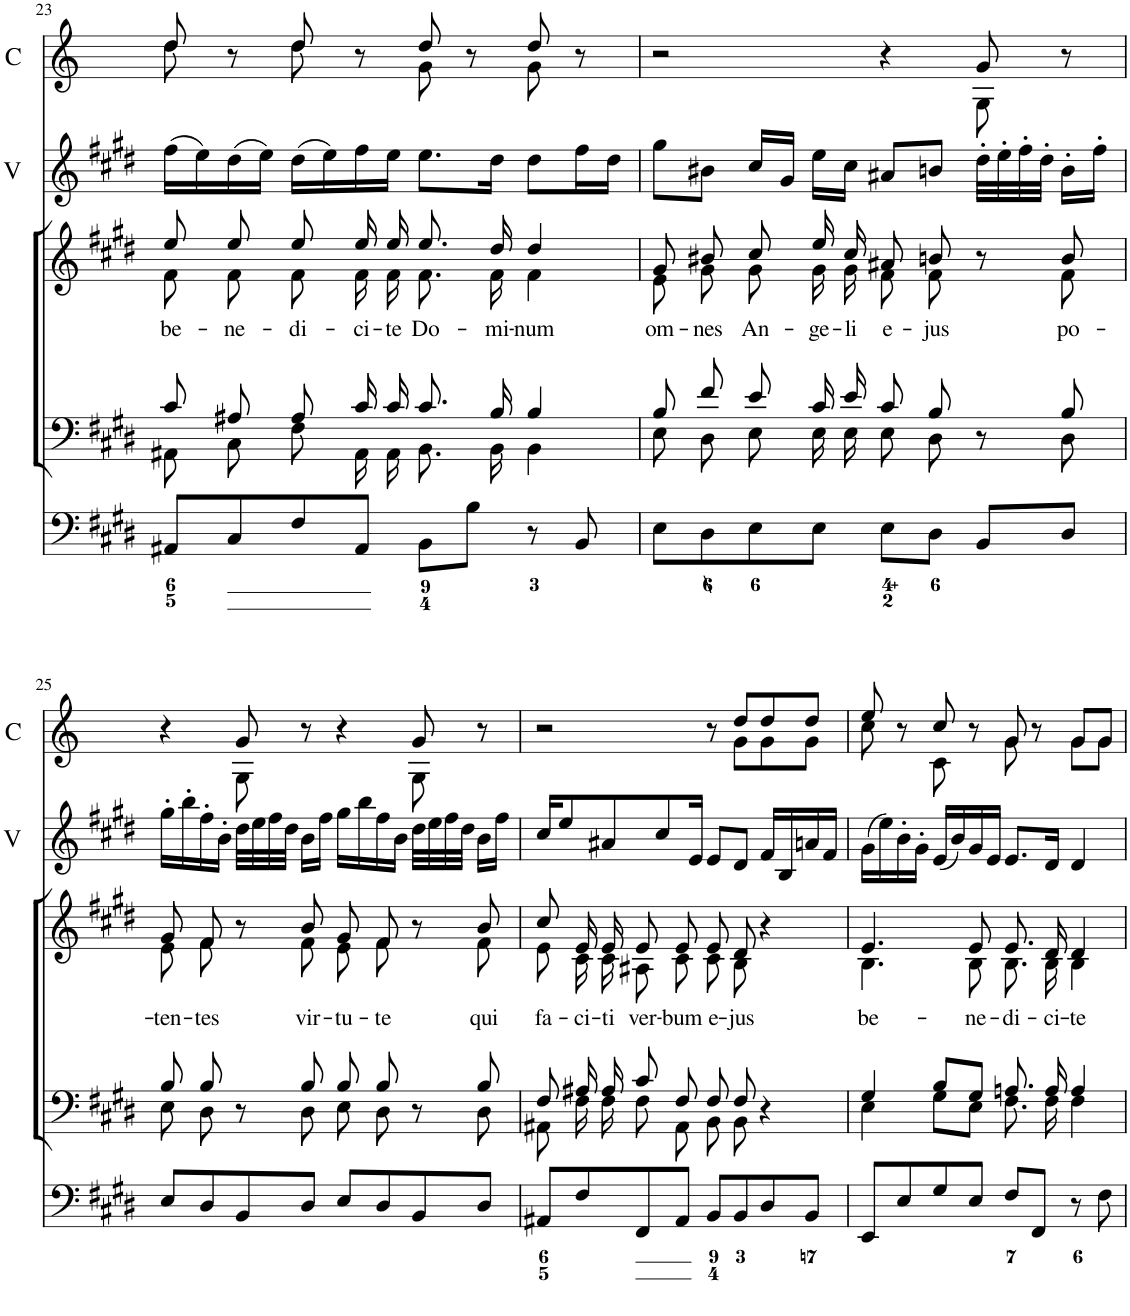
**kern	**kern	**kern	**text	**kern	**kern	**kern	**kern
*part7	*part6	*part5	*part5	*part4	*part3	*part2	*part1
*staff7	*staff6	*staff5	*staff5	*staff4	*staff3	*staff2	*staff1
*I"Organ	*I"Voice	*I"Voice	*	*I"Violin	*I"Violin	*I"2 Violini	*I"Corni in E
*	*	*	*	*I'Vln.	*I'Vln.	*I'V	*I'C
!!LO:PB:g=z
*clefF4	*clefF4	*clefG2	*	*clefG2	*clefG2	*clefG2	*clefG2
*	*	*	*	*	*	*	*Trd5c8
*k[f#c#g#d#]	*k[f#c#g#d#]	*k[f#c#g#d#]	*	*k[f#c#g#d#]	*k[f#c#g#d#]	*k[f#c#g#d#]	*k[]
*M4/4	*M4/4	*M4/4	*	*M4/4	*M4/4	*M4/4	*M4/4
*met(c)	*met(c)	*met(c)	*	*met(c)	*met(c)	*met(c)	*met(c)
=23	=23	=23	=23	=23	=23	=23	=23
*	*^	*^	*	*	*	*	*
!	!	!	!	!	!LO:LY:b	!	!	!	!
*	*	*	*	*	*	*	*	*	*^
8AA#X/L	8c#/	8AA#X\	8ee/L	8f#\L	be-	(16ff#\LL	(16ff#\LL	(16ff#\LL	8dd/	8dd\
.	.	.	.	.	.	16ee\J)	16ee\J)	16ee\)	.	.
!	!	!	!	!	!LO:LY:b	!	!	!	!	!
8C#/	8A#X/	8C#\	8ee/J	8f#\J	-ne-	(16dd#\L	(16dd#\L	(16dd#\	8r	8ryy
.	.	.	.	.	.	16ee\JJ)	16ee\JJ)	16ee\JJ)	.	.
!	!	!	!	!	!LO:LY:b	!	!	!	!	!
8F#/	8A#/	8F#\	8ee/L	8f#\L	-di-	(16dd#\LL	(16dd#\LL	(16dd#\LL	8dd/	8dd\
.	.	.	.	.	.	16ee\J)	16ee\J)	16ee\)	.	.
!	!	!	!	!	!LO:LY:b	!	!	!	!	!
8AA#/J	16c#/	16AA#\	16ee/L	16f#\L	-ci-	16ff#\L	16ff#\L	16ff#\	8r	8ryy
!	!	!	!	!	!LO:LY:b	!	!	!	!	!
.	16c#/	16AA#\	16ee/JJ	16f#\JJ	-te	16ee\JJ	16ee\JJ	16ee\JJ	.	.
!	!	!	!	!	!LO:LY:b	!	!	!	!	!
8BB\L	8.c#/	8.BB\	8.ee/L	8.f#\L	Do-	8.ee\L	8.ee\L	8.ee\L	8dd/	8g\
8B\J	.	.	.	.	.	.	.	.	8r	8ryy
!	!	!	!	!	!LO:LY:b	!	!	!	!	!
.	16B/	16BB\	16dd#/Jk	16f#\Jk	-mi-	16dd#\Jk	16dd#\Jk	16dd#\Jk	.	.
!	!	!	!	!	!LO:LY:b	!	!	!	!	!
8r	4B/	4BB\	4dd#/	4f#\	-num	8dd#\L	8dd#\L	8dd#\L	8dd/	8g\
8BB/	.	.	.	.	.	16ff#\L	16ff#\L	16ff#\L	8r	8ryy
.	.	.	.	.	.	16dd#\JJ	16dd#\JJ	16dd#\JJ	.	.
=24	=24	=24	=24	=24	=24	=24	=24	=24	=24	=24
!	!	!	!	!	!LO:LY:b	!	!	!	!	!
8E\L	8B/	8E\	8g#/L	8e\L	om-	8gg#\L	8gg#\L	8gg#\L	2r	2.ryy
!	!	!	!	!	!LO:LY:b	!	!	!	!	!
8D#\	8f#/	8D#\	8b#X/J	8g#\J	-nes	8b#X\J	8b#X\J	8b#X\J	.	.
!	!	!	!	!	!LO:LY:b	!	!	!	!	!
8E\	8e/	8E\	8cc#/L	8g#\L	An-	16cc#\LL	16cc#\LL	16cc#/LL	.	.
.	.	.	.	.	.	16g#\J	16g#\J	16g#/JJ	.	.
!	!	!	!	!	!LO:LY:b	!	!	!	!	!
8E\J	16c#/	16E\	16ee/L	16g#\L	-ge-	16ee\L	16ee\L	16ee\LL	.	.
!	!	!	!	!	!LO:LY:b	!	!	!	!	!
.	16e/	16E\	16cc#/JJ	16g#\JJ	-li	16cc#\JJ	16cc#\JJ	16cc#\JJ	.	.
!	!	!	!	!	!LO:LY:b	!	!	!	!	!
8E\L	8c#/	8E\	8a#X/L	8f#\L	e-	8a#X/L	8a#X/L	8a#X/L	4r	.
!	!	!	!	!	!LO:LY:b	!	!	!	!	!
8D#\J	8B/	8D#\	8bn/J	8f#\J	-jus	8bn/J	8bn/J	8bn/J	.	.
8BB/L	8r	8ryy	8r	8ryy	.	32dd#'\LLL	32dd#'\LLL	32dd#'\LLL	8g/	8G\
.	.	.	.	.	.	32ee'\	32ee'\	32ee'\	.	.
.	.	.	.	.	.	32ff#'\	32ff#'\	32ff#'\	.	.
.	.	.	.	.	.	32dd#'\JJ	32dd#'\JJ	32dd#'\JJJ	.	.
!	!	!	!	!	!LO:LY:b	!	!	!	!	!
8D#/J	8B/	8D#\	8b/	8f#\J	po-	16b'\L	16b'\L	16b'\LL	8r	8ryy
.	.	.	.	.	.	16ff#'\JJ	16ff#'\JJ	16ff#'\JJ	.	.
!!LO:LB:g=z	!!
=25	=25	=25	=25	=25	=25	=25	=25	=25	=25	=25
!	!	!	!	!	!LO:LY:b	!	!	!	!	!
8E/L	8B/	8E\	8g#/L	8e\L	-ten-	16gg#'\LL	16gg#'\LL	16gg#'\LL	4r	4ryy
.	.	.	.	.	.	16bb'\J	16bb'\J	16bb'\	.	.
!	!	!	!	!	!LO:LY:b	!	!	!	!	!
8D#/	8B/	8D#\	8f#/J	8f#\J	-tes	16ff#'\L	16ff#'\L	16ff#'\	.	.
.	.	.	.	.	.	16b'\JJ	16b'\JJ	16b'\JJ	.	.
8BB/	8r	8ryy	8r	8ryy	.	32dd#\LLL	32dd#\LLL	32dd#\LLL	8g/	8G\
.	.	.	.	.	.	32ee\	32ee\	32ee\	.	.
.	.	.	.	.	.	32ff#\	32ff#\	32ff#\	.	.
.	.	.	.	.	.	32dd#\JJ	32dd#\JJ	32dd#\JJJ	.	.
!	!	!	!	!	!LO:LY:b	!	!	!	!	!
8D#/J	8B/	8D#\	8b/	8f#\L	vir-	16b\L	16b\L	16b\LL	8r	4.ryy
.	.	.	.	.	.	16ff#\JJ	16ff#\JJ	16ff#\JJ	.	.
!	!	!	!	!	!LO:LY:b	!	!	!	!	!
8E/L	8B/	8E\	8g#/L	8e\	-tu-	16gg#\LL	16gg#\LL	16gg#\LL	4r	.
.	.	.	.	.	.	16bb\J	16bb\J	16bb\	.	.
!	!	!	!	!	!LO:LY:b	!	!	!	!	!
8D#/	8B/	8D#\	8f#/J	8f#\J	-te	16ff#\L	16ff#\L	16ff#\	.	.
.	.	.	.	.	.	16b\JJ	16b\JJ	16b\JJ	.	.
8BB/	8r	8ryy	8r	8ryy	.	32dd#\LLL	32dd#\LLL	32dd#\LLL	8g/	8G\
.	.	.	.	.	.	32ee\	32ee\	32ee\	.	.
.	.	.	.	.	.	32ff#\	32ff#\	32ff#\	.	.
.	.	.	.	.	.	32dd#\JJ	32dd#\JJ	32dd#\JJJ	.	.
!	!	!	!	!	!LO:LY:b	!	!	!	!	!
8D#/J	8B/	8D#\	8b/	8f#\J	qui	16b\L	16b\L	16b\LL	8r	8ryy
.	.	.	.	.	.	16ff#\JJ	16ff#\JJ	16ff#\JJ	.	.
=26	=26	=26	=26	=26	=26	=26	=26	=26	=26	=26
!	!	!	!	!	!LO:LY:b	!	!	!	!	!
8AA#X/L	8F#/	8AA#X\	8cc#/L	8e\L	fa-	16cc#\KL	16cc#\KL	16cc#/KL	2r	8ryy
.	.	.	.	.	.	8ee\	8ee\	8ee/	.	.
*	*	*	*	*	*	*	*	*	*v	*v
!	!	!	!	!	!LO:LY:b	!	!	!	!
8F#/	16A#X/	16F#\	16e/L	16c#\L	-ci-	.	.	.	.
!	!	!	!	!	!LO:LY:b	!	!	!	!
.	16A#/	16F#\	16e/JJ	16c#\JJ	-ti	8a#X\J	8a#X\J	8a#X/	.
!	!	!	!	!	!LO:LY:b	!	!	!	!
8FF#/	8c#/	8F#\	8e/L	8A#X\L	ver-	.	.	.	.
.	.	.	.	.	.	8cc#/L	8cc#/L	8cc#/	.
!	!	!	!	!	!LO:LY:b	!	!	!	!
8AA#/J	8F#/	8AA#\	8e/J	8c#\J	-bum	.	.	.	.
.	.	.	.	.	.	16e/Jk	16e/Jk	16e/Jk	.
!	!	!	!	!	!LO:LY:b	!	!	!	!
8BB/L	8F#/	8BB\	8e/L	8c#\L	e-	8e/L	8e/L	8e/L	8r
!	!	!	!	!	!LO:LY:b	!	!	!	!
*	*	*	*	*	*	*	*	*	*^
8BB/	8F#/	8BB\	8d#/J	8B\J	-jus	8d#/J	8d#/J	8d#/J	8dd/L	8g\L
8D#/	4r	4ryy	4r	4ryy	.	16f#/LL	16f#/LL	16f#/LL	8dd/	8g\
.	.	.	.	.	.	16B/J	16B/J	16B/	.	.
8BB/J	.	.	.	.	.	16an/L	16an/L	16an/	8dd/J	8g\J
.	.	.	.	.	.	16f#/JJ	16f#/JJ	16f#/JJ	.	.
=27	=27	=27	=27	=27	=27	=27	=27	=27	=27	=27
!	!	!	!	!	!LO:LY:b	!	!	!	!	!
8EE/L	4G#/	4E\	4.e/	4.B\	be-	(16g#/LL	(16g#/LL	(16g#\LL	8ee/	8cc\
.	.	.	.	.	.	16ee/J)	16ee/J)	16ee\)	.	.
8E/	.	.	.	.	.	16b'/L	16b'/L	16b'\	8r	8ryy
.	.	.	.	.	.	16g#'/JJ	16g#'/JJ	16g#'\JJ	.	.
8G#/	8B/L	8G#\L	.	.	.	(16e/LL	(16e/LL	(16e/LL	8cc/	8c\
.	.	.	.	.	.	16b/J)	16b/J)	16b/)	.	.
!	!	!	!	!	!LO:LY:b	!	!	!	!	!
8E/J	8G#/J	8E\J	8e/	8B\	-ne-	16g#/L	16g#/L	16g#/	8r	8ryy
.	.	.	.	.	.	16e/JJ	16e/JJ	16e/JJ	.	.
!	!	!	!	!	!LO:LY:b	!	!	!	!	!
8F#/L	8.An/	8.F#\	8.e/L	8.B\L	-di-	8.e/L	8.e/L	8.e/L	8g/	8g\
8FF#/J	.	.	.	.	.	.	.	.	8r	8ryy
!	!	!	!	!	!LO:LY:b	!	!	!	!	!
.	16A/	16F#\	16d#/Jk	16B\Jk	-ci-	16d#/Jk	16d#/Jk	16d#/Jk	.	.
!	!	!	!	!	!LO:LY:b	!	!	!	!	!
8r	4A/	4F#\	4d#/	4B\	-te	4d#	4d#	4d#/	8g/L	8g\L
8F#\	.	.	.	.	.	.	.	.	8g/J	8g\J
*	*v	*v	*	*	*	*	*	*	*v	*v
*	*	*v	*v	*	*	*	*	*
=	=	=	=	=	=	=	=
*-	*-	*-	*-	*-	*-	*-	*-
